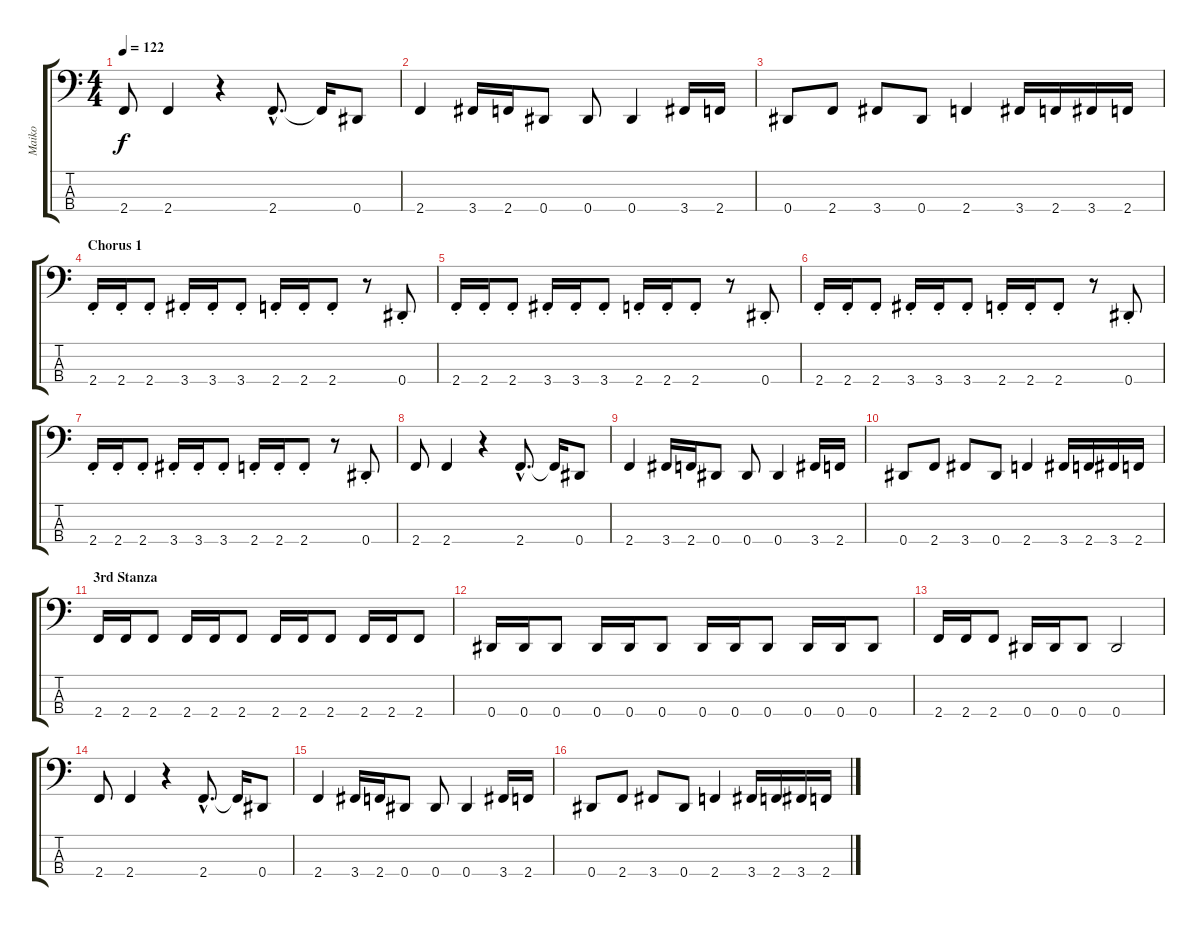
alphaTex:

\track ("Maiko" "Maiko") {instrument overdrivenguitar}
\staff {score tabs}
\tuning (Gb2 Db2 Ab1 Eb1) {hide}
\ts (4 4)
\tempo 122
\clef f4
\ks c
2.4.8{dy f} 2.4.4 r.4 2.4{hac}.8{d} 2.4{t}.16 0.4.8 |
2.4.4 3.4.16 2.4.16 0.4.8 0.4.8 0.4.4 3.4.16 2.4.16 |
0.4.8 2.4.8 3.4.8 0.4.8 2.4.4 3.4.16 2.4.16 3.4.16 2.4.16 |
\section ("" "Chorus 1")
2.4{st}.16{instrument overdrivenguitar} 2.4{st}.16 2.4{st}.8 3.4{st}.16 3.4{st}.16 3.4{st}.8 2.4{st}.16 2.4{st}.16 2.4{st}.8 r.8 0.4{st}.8 |
2.4{st}.16 2.4{st}.16 2.4{st}.8 3.4{st}.16 3.4{st}.16 3.4{st}.8 2.4{st}.16 2.4{st}.16 2.4{st}.8 r.8 0.4{st}.8 |
2.4{st}.16 2.4{st}.16 2.4{st}.8 3.4{st}.16 3.4{st}.16 3.4{st}.8 2.4{st}.16 2.4{st}.16 2.4{st}.8 r.8 0.4{st}.8 |
2.4{st}.16 2.4{st}.16 2.4{st}.8 3.4{st}.16 3.4{st}.16 3.4{st}.8 2.4{st}.16 2.4{st}.16 2.4{st}.8 r.8 0.4{st}.8 |
2.4.8{instrument electricbasspick} 2.4.4 r.4 2.4{hac}.8{d} 2.4{t}.16 0.4.8 |
2.4.4 3.4.16 2.4.16 0.4.8 0.4.8 0.4.4 3.4.16 2.4.16 |
0.4.8 2.4.8 3.4.8 0.4.8 2.4.4 3.4.16 2.4.16 3.4.16 2.4.16 |
\section ("" "3rd Stanza")
2.4.16{instrument electricbasspick} 2.4.16 2.4.8 2.4.16 2.4.16 2.4.8 2.4.16 2.4.16 2.4.8 2.4.16 2.4.16 2.4.8 |
0.4.16 0.4.16 0.4.8 0.4.16 0.4.16 0.4.8 0.4.16 0.4.16 0.4.8 0.4.16 0.4.16 0.4.8 |
2.4.16 2.4.16 2.4.8 0.4.16 0.4.16 0.4.8 0.4.2 |
2.4.8 2.4.4 r.4 2.4{hac}.8{d} 2.4{t}.16 0.4.8 |
2.4.4 3.4.16 2.4.16 0.4.8 0.4.8 0.4.4 3.4.16 2.4.16 |
0.4.8 2.4.8 3.4.8 0.4.8 2.4.4 3.4.16 2.4.16 3.4.16 2.4.16
